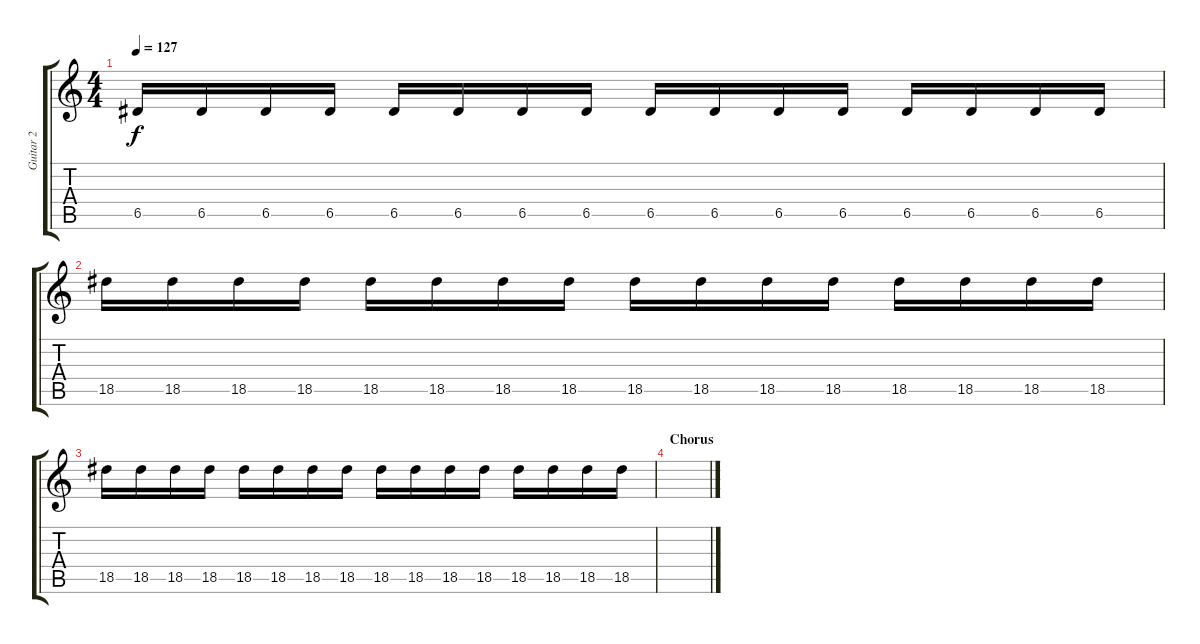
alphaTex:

\track ("Guitar 2" "Guitar 2") {instrument electricguitarmuted}
\staff {score tabs}
\tuning (E4 B3 G3 D3 A2 E2) {hide}
\ts (4 4)
\tempo 127
\clef g2
\ks c
6.5.16{dy f} 6.5.16 6.5.16 6.5.16 6.5.16 6.5.16 6.5.16 6.5.16 6.5.16 6.5.16 6.5.16 6.5.16 6.5.16 6.5.16 6.5.16 6.5.16 |
18.5.16{instrument distortionguitar} 18.5.16 18.5.16 18.5.16 18.5.16 18.5.16 18.5.16 18.5.16 18.5.16 18.5.16 18.5.16 18.5.16 18.5.16 18.5.16 18.5.16 18.5.16 |
18.5.16 18.5.16 18.5.16 18.5.16 18.5.16 18.5.16 18.5.16 18.5.16 18.5.16 18.5.16 18.5.16 18.5.16 18.5.16 18.5.16 18.5.16 18.5.16 |
\section ("" "Chorus")
